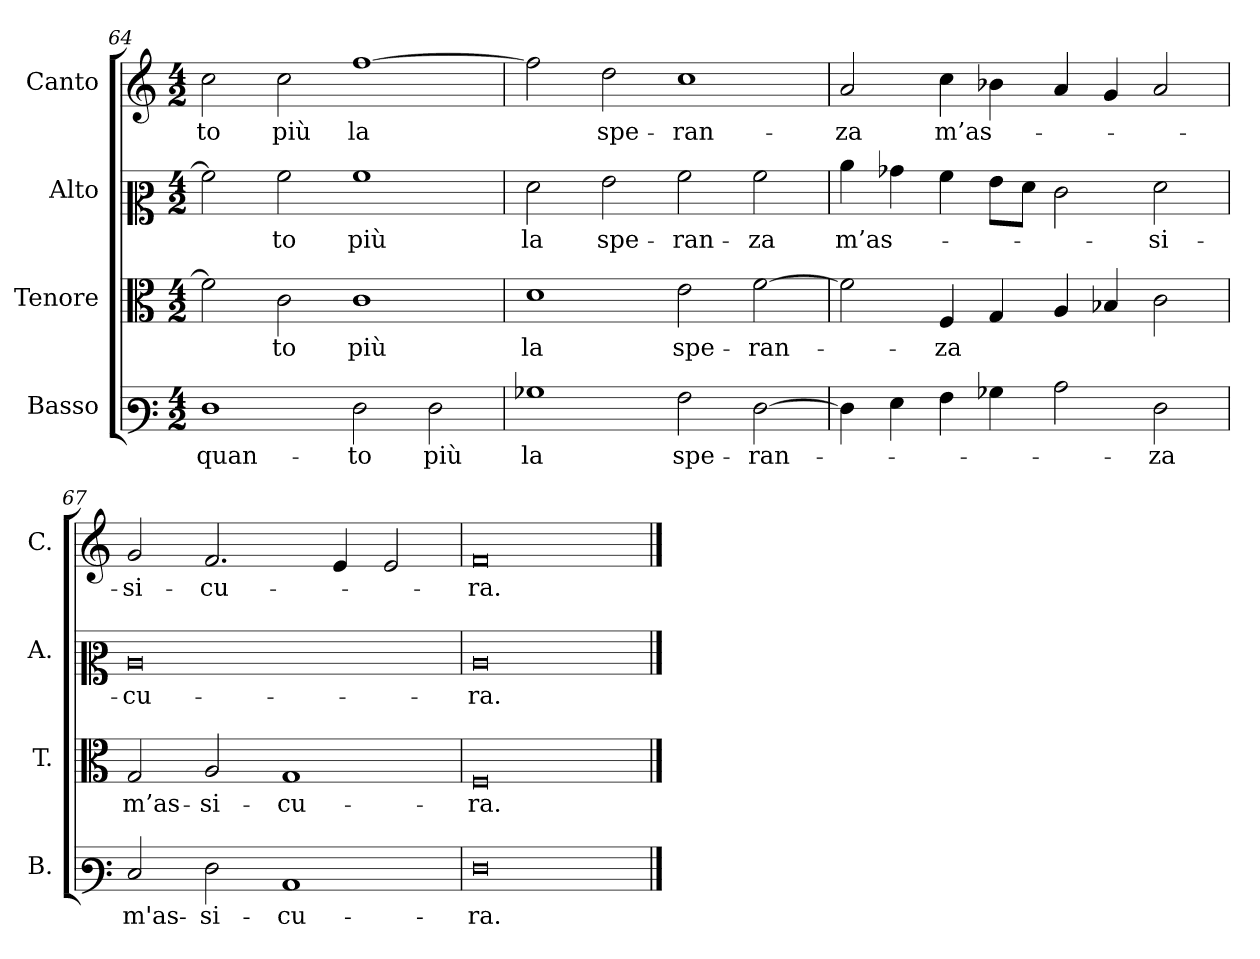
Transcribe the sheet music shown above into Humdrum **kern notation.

**kern	**text	**kern	**text	**kern	**text	**kern	**text
*part4	*part4	*part3	*part3	*part2	*part2	*part1	*part1
*staff4	*staff4	*staff3	*staff3	*staff2	*staff2	*staff1	*staff1
*I"Basso	*	*I"Tenore	*	*I"Alto	*	*I"Canto	*
*I'B.	*	*I'T.	*	*I'A.	*	*I'C.	*
!!LO:LB:g=z
*clefF3	*	*clefC3	*	*clefC2	*	*clefG2	*
*k[]	*	*k[]	*	*k[]	*	*k[]	*
*M4/2	*	*M4/2	*	*M4/2	*	*M4/2	*
=64	=64	=64	=64	=64	=64	=64	=64
!	!LO:LY:b	!	!	!	!	!	!LO:LY:b
1F	quan-	2f\]	.	2a\]	.	2cc\	-to
!	!	!	!LO:LY:b	!	!LO:LY:b	!	!LO:LY:b
.	.	2c\	-to	2a\	-to	2cc\	più
!	!LO:LY:b	!	!LO:LY:b	!	!LO:LY:b	!	!LO:LY:b
2F\	-to	1c	più	1a	più	[1ff	la
!	!LO:LY:b	!	!	!	!	!	!
2F\	più	.	.	.	.	.	.
=65	=65	=65	=65	=65	=65	=65	=65
!	!LO:LY:b	!	!LO:LY:b	!	!LO:LY:b	!	!
1B-X	la	1d	la	2f\	la	2ff\]	.
!	!	!	!	!	!LO:LY:b	!	!LO:LY:b
.	.	.	.	2g\	spe-	2dd\	spe-
!	!LO:LY:b	!	!LO:LY:b	!	!LO:LY:b	!	!LO:LY:b
2A\	spe-	2e\	spe-	2a\	-ran-	1cc	-ran-
!	!LO:LY:b	!	!LO:LY:b	!	!LO:LY:b	!	!
[2F\	-ran-	[2f\	-ran-	2a\	-za	.	.
=66	=66	=66	=66	=66	=66	=66	=66
!	!	!	!	!	!LO:LY:b	!	!LO:LY:b
4F\]	.	2f\]	.	4cc\	m’as-	2a/	-za
4G\	.	.	.	4b-X\	.	.	.
!	!	!	!LO:LY:b	!	!	!	!LO:LY:b
4A\	.	4F/	-za	4a\	.	4cc\	m’as-
4B-X\	.	4G/	.	8g\L	.	4b-X\	.
.	.	.	.	8f\J	.	.	.
2c\	.	4A/	.	2e\	.	4a/	.
.	.	4B-X/	.	.	.	4g/	.
!	!LO:LY:b	!	!	!	!LO:LY:b	!	!
2F\	-za	2c\	.	2f\	-si-	2a/	.
=67	=67	=67	=67	=67	=67	=67	=67
!	!LO:LY:b	!	!LO:LY:b	!	!LO:LY:b	!	!LO:LY:b
2E/	m'as-	2G/	m’as-	0c	-cu-	2g/	-si-
!	!LO:LY:b	!	!LO:LY:b	!	!	!	!LO:LY:b
2F\	-si-	2A/	-si-	.	.	2.f/	-cu-
!	!LO:LY:b	!	!LO:LY:b	!	!	!	!
1C	-cu-	1G	-cu-	.	.	.	.
.	.	.	.	.	.	4e/	.
.	.	.	.	.	.	2e/	.
=68	=68	=68	=68	=68	=68	=68	=68
!	!LO:LY:b	!	!LO:LY:b	!	!LO:LY:b	!	!LO:LY:b
0F	-ra.	0F	-ra.	0c	-ra.	0f	-ra.
==	==	==	==	==	==	==	==
*-	*-	*-	*-	*-	*-	*-	*-
